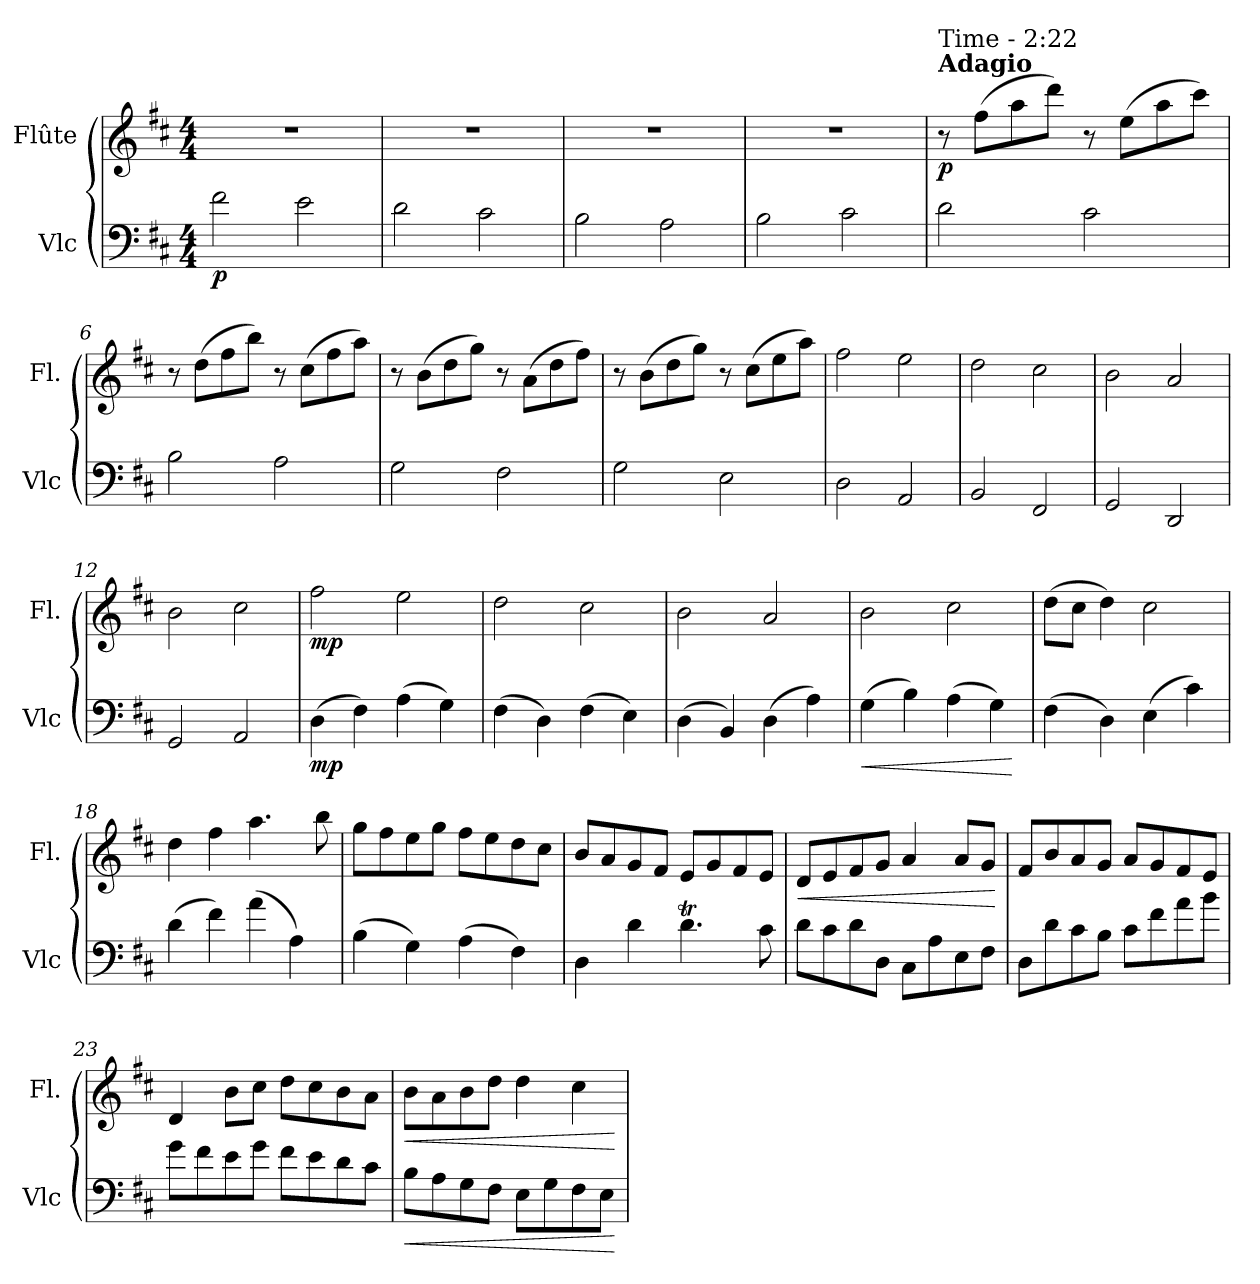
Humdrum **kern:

**kern	**dynam	**kern	**dynam
*part2	*part2	*part1	*part1
*staff2	*staff2	*staff1	*staff1
*I"Vlc	*	*I"Flûte	*
*I'Vlc	*	*I'Fl.	*
*clefF4	*	*clefG2	*
*k[f#c#]	*	*k[f#c#]	*
*M4/4	*	*M4/4	*
*MM74	*	*MM74	*
=1	=1	=1	=1
!	!LO:DY:b	!	!
2f#\	p	1r	.
2e\	.	.	.
=2	=2	=2	=2
2d\	.	1r	.
2c#\	.	.	.
=3	=3	=3	=3
2B\	.	1r	.
2A\	.	.	.
=4	=4	=4	=4
2B\	.	1r	.
2c#\	.	.	.
=5	=5	=5	=5
!	!	!LO:TX:a:B:t=Adagio	!
!	!	!LO:TX:a:t=Time - 2&colon;22	!
!	!	!	!LO:DY:b
2d\	.	8r	p
.	.	(8ff#\L	.
.	.	8aa\	.
.	.	8ddd\J)	.
2c#\	.	8r	.
.	.	(8ee\L	.
.	.	8aa\	.
.	.	8ccc#\J)	.
=6	=6	=6	=6
2B\	.	8r	.
.	.	(8dd\L	.
.	.	8ff#\	.
.	.	8bb\J)	.
2A\	.	8r	.
.	.	(8cc#\L	.
.	.	8ff#\	.
.	.	8aa\J)	.
!!LO:LB:g=z
=7	=7	=7	=7
2G\	.	8r	.
.	.	(8b\L	.
.	.	8dd\	.
.	.	8gg\J)	.
2F#\	.	8r	.
.	.	(8a\L	.
.	.	8dd\	.
.	.	8ff#\J)	.
=8	=8	=8	=8
2G\	.	8r	.
.	.	(8b\L	.
.	.	8dd\	.
.	.	8gg\J)	.
2E\	.	8r	.
.	.	(8cc#\L	.
.	.	8ee\	.
.	.	8aa\J)	.
=9	=9	=9	=9
2D\	.	2ff#\	.
2AA/	.	2ee\	.
=10	=10	=10	=10
2BB/	.	2dd\	.
2FF#/	.	2cc#\	.
=11	=11	=11	=11
2GG/	.	2b\	.
2DD/	.	2a/	.
=12	=12	=12	=12
2GG/	.	2b\	.
2AA/	.	2cc#\	.
=13	=13	=13	=13
!	!LO:DY:b	!	!LO:DY:b
(4D\	mp	2ff#\	mp
4F#\)	.	.	.
(4A\	.	2ee\	.
4G\)	.	.	.
!!LO:LB:g=z
=14	=14	=14	=14
(4F#\	.	2dd\	.
4D\)	.	.	.
(4F#\	.	2cc#\	.
4E\)	.	.	.
=15	=15	=15	=15
(4D\	.	2b\	.
4BB/)	.	.	.
(4D\	.	2a/	.
4A\)	.	.	.
=16	=16	=16	=16
!	!LO:HP:b	!	!
(4G\	<	2b\	.
4B\)	.	.	.
(4A\	.	2cc#\	.
4G\)	.	.	.
.	[	.	.
=17	=17	=17	=17
(4F#\	.	(8dd\L	.
.	.	8cc#\J	.
4D\)	.	4dd\)	.
(4E\	.	2cc#\	.
4c#\)	.	.	.
=18	=18	=18	=18
(4d\	.	4dd\	.
4f#\)	.	4ff#\	.
(4a\	.	4.aa\	.
4A\)	.	.	.
.	.	8bb\	.
=19	=19	=19	=19
(4B\	.	8gg\L	.
.	.	8ff#\	.
4G\)	.	8ee\	.
.	.	8gg\J	.
(4A\	.	8ff#\L	.
.	.	8ee\	.
4F#\)	.	8dd\	.
.	.	8cc#\J	.
!!LO:LB:g=z
=20	=20	=20	=20
4D\	.	8b/L	.
.	.	8a/	.
4d\	.	8g/	.
.	.	8f#/J	.
4.dT\	.	8e/L	.
.	.	8g/	.
.	.	8f#/	.
8c#\	.	8e/J	.
=21	=21	=21	=21
!	!	!	!LO:HP:b
8d\L	.	8d/L	<
8c#\	.	8e/	.
8d\	.	8f#/	.
8D\J	.	8g/J	.
8C#\L	.	4a/	.
8A\	.	.	.
8E\	.	8a/L	.
8F#\J	.	8g/J	.
.	.	.	[
=22	=22	=22	=22
8D\L	.	8f#/L	.
8d\	.	8b/	.
8c#\	.	8a/	.
8B\J	.	8g/J	.
8c#\L	.	8a/L	.
8f#\	.	8g/	.
8a\	.	8f#/	.
8b\J	.	8e/J	.
=23	=23	=23	=23
8g\L	.	4d/	.
8f#\	.	.	.
8e\	.	8b\L	.
8g\J	.	8cc#\J	.
8f#\L	.	8dd\L	.
8e\	.	8cc#\	.
8d\	.	8b\	.
8c#\J	.	8a\J	.
!!LO:LB:g=z
=24	=24	=24	=24
!	!LO:HP:b	!	!LO:HP:b
8B\L	<	8b\L	<
8A\	.	8a\	.
8G\	.	8b\	.
8F#\J	.	8dd\J	.
8E\L	.	4dd\	.
8G\	.	.	.
8F#\	.	4cc#\	.
8E\J	.	.	.
.	[	.	[
=	=	=	=
*-	*-	*-	*-
